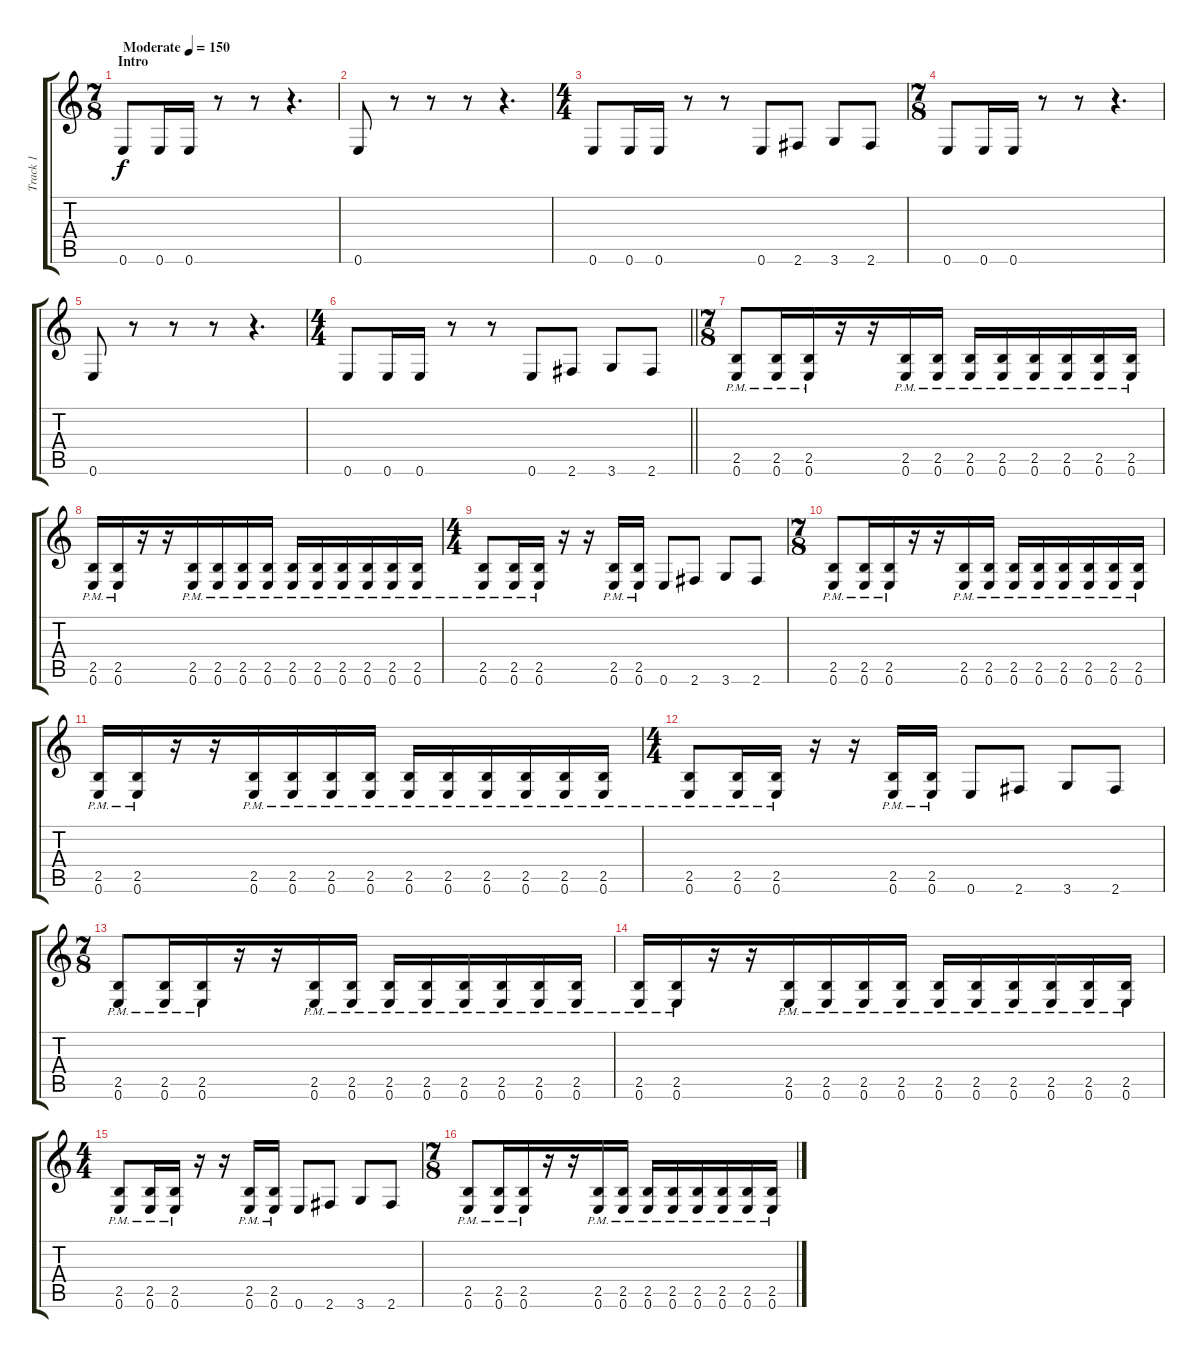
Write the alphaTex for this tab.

\track ("Track 1" "Track 1") {instrument distortionguitar}
\staff {score tabs}
\tuning (E4 B3 G3 D3 A2 E2) {hide}
\ts (7 8)
\section ("" "Intro")
\tempo (150 "Moderate")
\clef g2
\ks c
0.6.8{dy f instrument distortionguitar} 0.6.16 0.6.16 r.8 r.8 r.4{d} |
0.6.8 r.8 r.8 r.8 r.4{d} |
\ts (4 4)
0.6.8 0.6.16 0.6.16 r.8 r.8 0.6.8 2.6.8 3.6.8 2.6.8 |
\ts (7 8)
0.6.8 0.6.16 0.6.16 r.8 r.8 r.4{d} |
0.6.8 r.8 r.8 r.8 r.4{d} |
\ts (4 4)
\barLineRight lightlight
0.6.8 0.6.16 0.6.16 r.8 r.8 0.6.8 2.6.8 3.6.8 2.6.8 |
\ts (7 8)
\section ("" "")
(2.5{pm} 0.6{pm}).8 (2.5{pm} 0.6{pm}).16 (2.5{pm} 0.6{pm}).16 r.16 r.16 (2.5{pm} 0.6{pm}).16 (2.5{pm} 0.6{pm}).16 (2.5{pm} 0.6{pm}).16 (2.5{pm} 0.6{pm}).16 (2.5{pm} 0.6{pm}).16 (2.5{pm} 0.6{pm}).16 (2.5{pm} 0.6{pm}).16 (2.5{pm} 0.6{pm}).16 |
(2.5{pm} 0.6{pm}).16 (2.5{pm} 0.6{pm}).16 r.16 r.16 (2.5{pm} 0.6{pm}).16 (2.5{pm} 0.6{pm}).16 (2.5{pm} 0.6{pm}).16 (2.5{pm} 0.6{pm}).16 (2.5{pm} 0.6{pm}).16 (2.5{pm} 0.6{pm}).16 (2.5{pm} 0.6{pm}).16 (2.5{pm} 0.6{pm}).16 (2.5{pm} 0.6{pm}).16 (2.5{pm} 0.6{pm}).16 |
\ts (4 4)
(2.5{pm} 0.6{pm}).8 (2.5{pm} 0.6{pm}).16 (2.5{pm} 0.6{pm}).16 r.16 r.16 (2.5{pm} 0.6{pm}).16 (2.5{pm} 0.6{pm}).16 0.6.8 2.6.8 3.6.8 2.6.8 |
\ts (7 8)
(2.5{pm} 0.6{pm}).8 (2.5{pm} 0.6{pm}).16 (2.5{pm} 0.6{pm}).16 r.16 r.16 (2.5{pm} 0.6{pm}).16 (2.5{pm} 0.6{pm}).16 (2.5{pm} 0.6{pm}).16 (2.5{pm} 0.6{pm}).16 (2.5{pm} 0.6{pm}).16 (2.5{pm} 0.6{pm}).16 (2.5{pm} 0.6{pm}).16 (2.5{pm} 0.6{pm}).16 |
(2.5{pm} 0.6{pm}).16 (2.5{pm} 0.6{pm}).16 r.16 r.16 (2.5{pm} 0.6{pm}).16 (2.5{pm} 0.6{pm}).16 (2.5{pm} 0.6{pm}).16 (2.5{pm} 0.6{pm}).16 (2.5{pm} 0.6{pm}).16 (2.5{pm} 0.6{pm}).16 (2.5{pm} 0.6{pm}).16 (2.5{pm} 0.6{pm}).16 (2.5{pm} 0.6{pm}).16 (2.5{pm} 0.6{pm}).16 |
\ts (4 4)
(2.5{pm} 0.6{pm}).8 (2.5{pm} 0.6{pm}).16 (2.5{pm} 0.6{pm}).16 r.16 r.16 (2.5{pm} 0.6{pm}).16 (2.5{pm} 0.6{pm}).16 0.6.8 2.6.8 3.6.8 2.6.8 |
\ts (7 8)
(2.5{pm} 0.6{pm}).8 (2.5{pm} 0.6{pm}).16 (2.5{pm} 0.6{pm}).16 r.16 r.16 (2.5{pm} 0.6{pm}).16 (2.5{pm} 0.6{pm}).16 (2.5{pm} 0.6{pm}).16 (2.5{pm} 0.6{pm}).16 (2.5{pm} 0.6{pm}).16 (2.5{pm} 0.6{pm}).16 (2.5{pm} 0.6{pm}).16 (2.5{pm} 0.6{pm}).16 |
(2.5{pm} 0.6{pm}).16 (2.5{pm} 0.6{pm}).16 r.16 r.16 (2.5{pm} 0.6{pm}).16 (2.5{pm} 0.6{pm}).16 (2.5{pm} 0.6{pm}).16 (2.5{pm} 0.6{pm}).16 (2.5{pm} 0.6{pm}).16 (2.5{pm} 0.6{pm}).16 (2.5{pm} 0.6{pm}).16 (2.5{pm} 0.6{pm}).16 (2.5{pm} 0.6{pm}).16 (2.5{pm} 0.6{pm}).16 |
\ts (4 4)
(2.5{pm} 0.6{pm}).8 (2.5{pm} 0.6{pm}).16 (2.5{pm} 0.6{pm}).16 r.16 r.16 (2.5{pm} 0.6{pm}).16 (2.5{pm} 0.6{pm}).16 0.6.8 2.6.8 3.6.8 2.6.8 |
\ts (7 8)
(2.5{pm} 0.6{pm}).8 (2.5{pm} 0.6{pm}).16 (2.5{pm} 0.6{pm}).16 r.16 r.16 (2.5{pm} 0.6{pm}).16 (2.5{pm} 0.6{pm}).16 (2.5{pm} 0.6{pm}).16 (2.5{pm} 0.6{pm}).16 (2.5{pm} 0.6{pm}).16 (2.5{pm} 0.6{pm}).16 (2.5{pm} 0.6{pm}).16 (2.5{pm} 0.6{pm}).16
